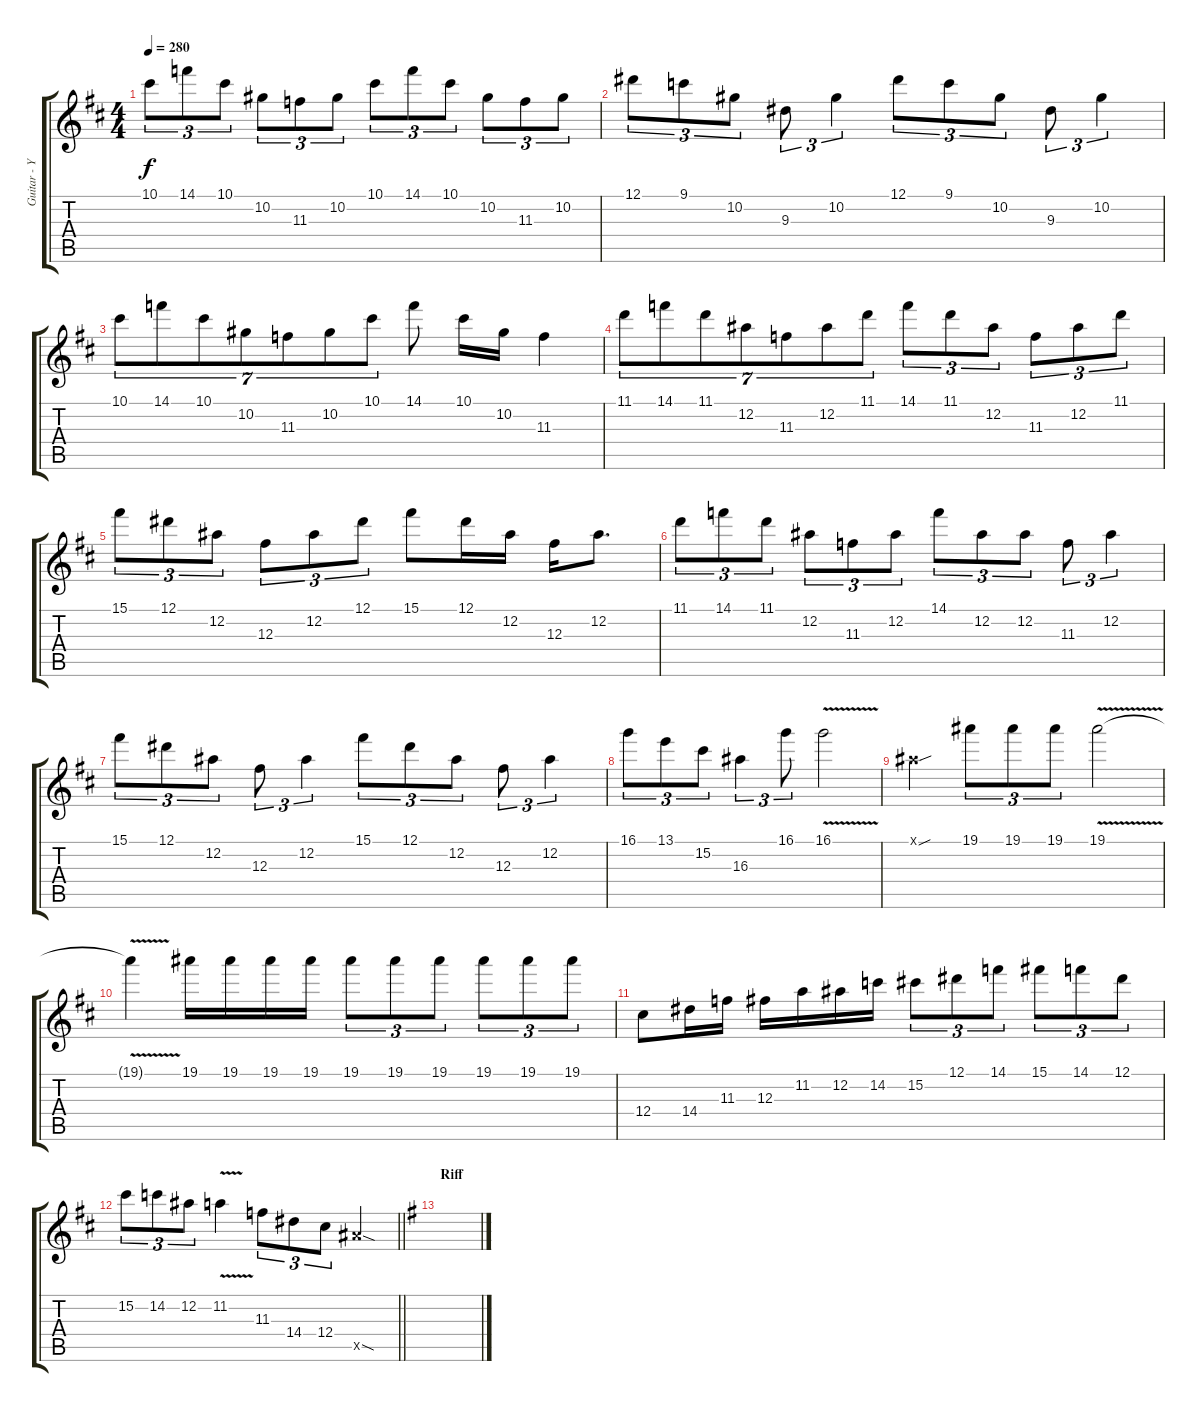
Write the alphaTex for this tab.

\track ("Guitar - Yngwie J. Malmsteen" "Guitar - Y") {instrument overdrivenguitar}
\staff {score tabs}
\tuning (Eb4 Bb3 Gb3 Db3 Ab2 Eb2) {hide}
\ts (4 4)
\tempo 280
\clef g2
\ks bminor
10.1.8{tu (3 2) dy f} 14.1.8{tu (3 2)} 10.1.8{tu (3 2)} 10.2.8{tu (3 2)} 11.3.8{tu (3 2)} 10.2.8{tu (3 2)} 10.1.8{tu (3 2)} 14.1.8{tu (3 2)} 10.1.8{tu (3 2)} 10.2.8{tu (3 2)} 11.3.8{tu (3 2)} 10.2.8{tu (3 2)} |
12.1.8{tu (3 2)} 9.1.8{tu (3 2)} 10.2.8{tu (3 2)} 9.3.8{tu (3 2)} 10.2.4{tu (3 2)} 12.1.8{tu (3 2)} 9.1.8{tu (3 2)} 10.2.8{tu (3 2)} 9.3.8{tu (3 2)} 10.2.4{tu (3 2)} |
10.1.8{tu (7 4)} 14.1.8{tu (7 4)} 10.1.8{tu (7 4)} 10.2.8{tu (7 4)} 11.3.8{tu (7 4)} 10.2.8{tu (7 4)} 10.1.8{tu (7 4)} 14.1.8 10.1.16 10.2.16 11.3.4 |
11.1.8{tu (7 4)} 14.1.8{tu (7 4)} 11.1.8{tu (7 4)} 12.2.8{tu (7 4)} 11.3.8{tu (7 4)} 12.2.8{tu (7 4)} 11.1.8{tu (7 4)} 14.1.8{tu (3 2)} 11.1.8{tu (3 2)} 12.2.8{tu (3 2)} 11.3.8{tu (3 2)} 12.2.8{tu (3 2)} 11.1.8{tu (3 2)} |
15.1.8{tu (3 2)} 12.1.8{tu (3 2)} 12.2.8{tu (3 2)} 12.3.8{tu (3 2)} 12.2.8{tu (3 2)} 12.1.8{tu (3 2)} 15.1.8 12.1.16 12.2.16 12.3.16 12.2.8{d} |
11.1.8{tu (3 2)} 14.1.8{tu (3 2)} 11.1.8{tu (3 2)} 12.2.8{tu (3 2)} 11.3.8{tu (3 2)} 12.2.8{tu (3 2)} 14.1.8{tu (3 2)} 12.2.8{tu (3 2)} 12.2.8{tu (3 2)} 11.3.8{tu (3 2)} 12.2.4{tu (3 2)} |
15.1.8{tu (3 2)} 12.1.8{tu (3 2)} 12.2.8{tu (3 2)} 12.3.8{tu (3 2)} 12.2.4{tu (3 2)} 15.1.8{tu (3 2)} 12.1.8{tu (3 2)} 12.2.8{tu (3 2)} 12.3.8{tu (3 2)} 12.2.4{tu (3 2)} |
16.1.8{tu (3 2)} 13.1.8{tu (3 2)} 15.2.8{tu (3 2)} 16.3.4{tu (3 2)} 16.1.8{tu (3 2)} 16.1{v}.2 |
7.1{sou x}.4 19.1.8{tu (3 2)} 19.1.8{tu (3 2)} 19.1.8{tu (3 2)} 19.1{v}.2 |
19.1{t}.4 19.1.16 19.1.16 19.1.16 19.1.16 19.1.8{tu (3 2)} 19.1.8{tu (3 2)} 19.1.8{tu (3 2)} 19.1.8{tu (3 2)} 19.1.8{tu (3 2)} 19.1.8{tu (3 2)} |
12.4.8 14.4.16 11.3.16 12.3.16 11.2.16 12.2.16 14.2.16 15.2.8{tu (3 2)} 12.1.8{tu (3 2)} 14.1.8{tu (3 2)} 15.1.8{tu (3 2)} 14.1.8{tu (3 2)} 12.1.8{tu (3 2)} |
\barLineRight lightlight
15.2.8{tu (3 2)} 14.2.8{tu (3 2)} 12.2.8{tu (3 2)} 11.2{v}.4 11.3.8{tu (3 2)} 14.4.8{tu (3 2)} 12.4.8{tu (3 2)} 14.5{sod x}.4 |
\section ("" "Riff")
\ks eminor
